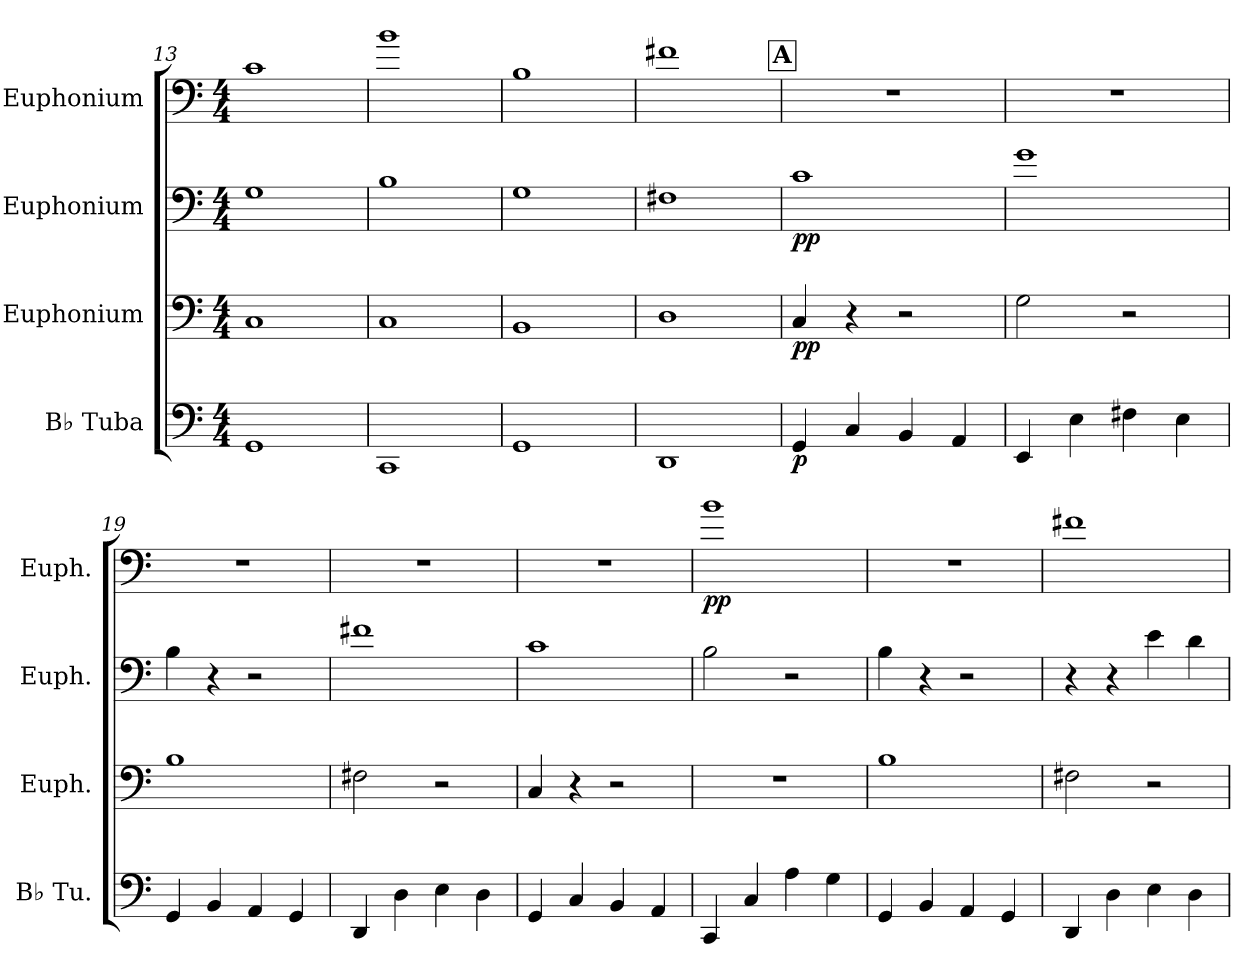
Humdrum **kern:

**kern	**dynam	**kern	**dynam	**kern	**dynam	**kern	**dynam
*part4	*part4	*part3	*part3	*part2	*part2	*part1	*part1
*staff4	*staff4	*staff3	*staff3	*staff2	*staff2	*staff1	*staff1
*I"B♭ Tuba	*	*I"Euphonium	*	*I"Euphonium	*	*I"Euphonium	*
*I'B♭ Tu.	*	*I'Euph.	*	*I'Euph.	*	*I'Euph.	*
*clefF4	*	*clefF4	*	*clefF4	*	*clefF4	*
*k[]	*	*k[]	*	*k[]	*	*k[]	*
*M4/4	*	*M4/4	*	*M4/4	*	*M4/4	*
=13	=13	=13	=13	=13	=13	=13	=13
1GG	.	1C	.	1G	.	1c	.
=14	=14	=14	=14	=14	=14	=14	=14
1CC	.	1C	.	1B	.	1b	.
=15	=15	=15	=15	=15	=15	=15	=15
1GG	.	1BB	.	1G	.	1B	.
!!LO:LB:g=z
=16	=16	=16	=16	=16	=16	=16	=16
1DD	.	1D	.	1F#X	.	1f#X	.
!!LO:REH:place=s1:a:B:fs=14:t=A
=17	=17	=17	=17	=17	=17	=17	=17
!	!LO:DY:b	!	!LO:DY:b	!	!LO:DY:b	!	!
4GG/	p	4C/	pp	1c	pp	1r	.
4C/	.	4r	.	.	.	.	.
4BB/	.	2r	.	.	.	.	.
4AA/	.	.	.	.	.	.	.
=18	=18	=18	=18	=18	=18	=18	=18
4EE/	.	2G\	.	1g	.	1r	.
4E\	.	.	.	.	.	.	.
4F#X\	.	2r	.	.	.	.	.
4E\	.	.	.	.	.	.	.
=19	=19	=19	=19	=19	=19	=19	=19
4GG/	.	1B	.	4B\	.	1r	.
4BB/	.	.	.	4r	.	.	.
4AA/	.	.	.	2r	.	.	.
4GG/	.	.	.	.	.	.	.
=20	=20	=20	=20	=20	=20	=20	=20
4DD/	.	2F#X\	.	1f#X	.	1r	.
4D\	.	.	.	.	.	.	.
4E\	.	2r	.	.	.	.	.
4D\	.	.	.	.	.	.	.
=21	=21	=21	=21	=21	=21	=21	=21
4GG/	.	4C/	.	1c	.	1r	.
4C/	.	4r	.	.	.	.	.
4BB/	.	2r	.	.	.	.	.
4AA/	.	.	.	.	.	.	.
=22	=22	=22	=22	=22	=22	=22	=22
!	!	!	!	!	!	!	!LO:DY:b
4CC/	.	1r	.	2B\	.	1b	pp
4C/	.	.	.	.	.	.	.
4A\	.	.	.	2r	.	.	.
4G\	.	.	.	.	.	.	.
=23	=23	=23	=23	=23	=23	=23	=23
4GG/	.	1B	.	4B\	.	1r	.
4BB/	.	.	.	4r	.	.	.
4AA/	.	.	.	2r	.	.	.
4GG/	.	.	.	.	.	.	.
!!LO:PB:g=z
=24	=24	=24	=24	=24	=24	=24	=24
4DD/	.	2F#X\	.	4r	.	1f#X	.
4D\	.	.	.	4r	.	.	.
4E\	.	2r	.	4e\	.	.	.
4D\	.	.	.	4d\	.	.	.
=	=	=	=	=	=	=	=
*-	*-	*-	*-	*-	*-	*-	*-
